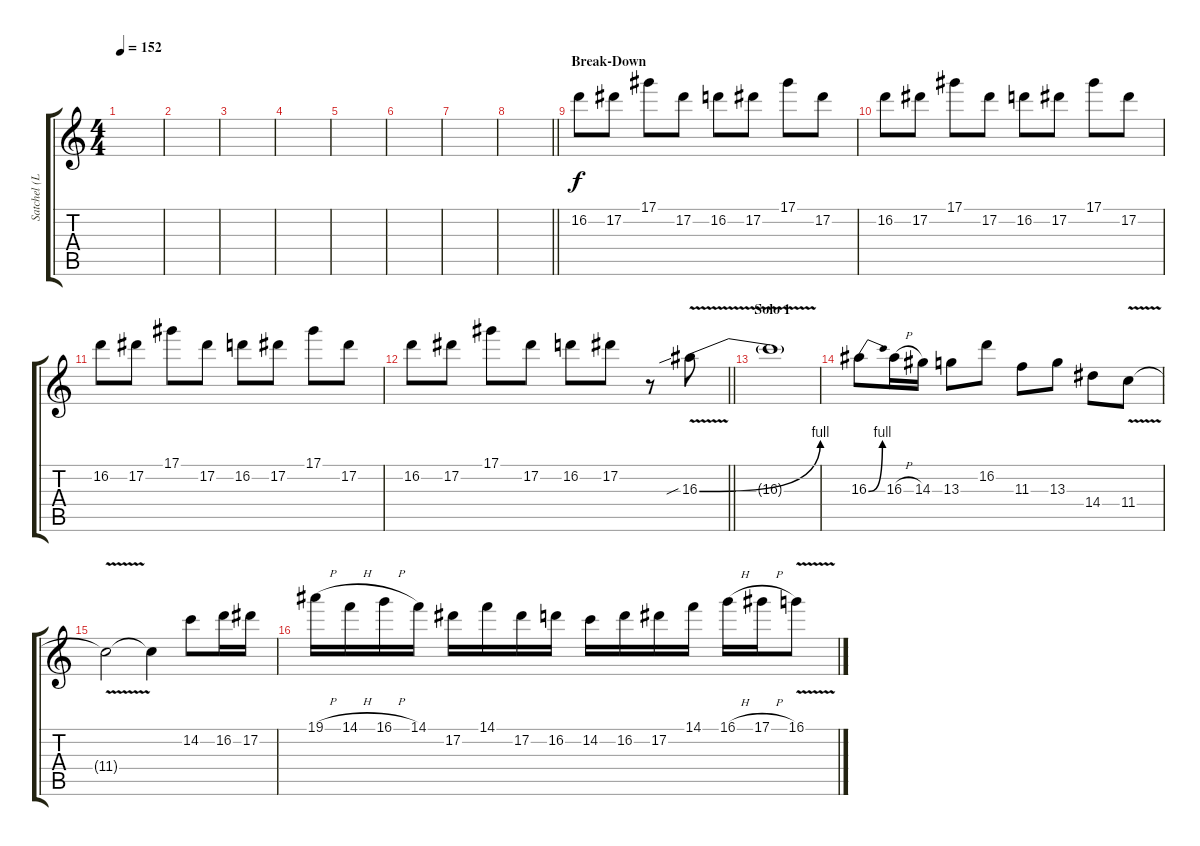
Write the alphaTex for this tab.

\track ("Satchel (Lead 2)" "Satchel (L") {instrument distortionguitar}
\staff {score tabs}
\tuning (Eb4 Bb3 Gb3 Db3 Ab2 Eb2) {hide}
\ts (4 4)
\tempo 152
\clef g2
\ks c
|
|
|
|
|
|
|
\barLineRight lightlight
|
\section ("" "Break-Down")
16.2.8{volume 8 instrument distortionguitar} 17.2.8 17.1.8 17.2.8 16.2.8 17.2.8 17.1.8 17.2.8 |
16.2.8 17.2.8 17.1.8 17.2.8 16.2.8 17.2.8 17.1.8 17.2.8 |
16.2.8 17.2.8 17.1.8 17.2.8 16.2.8 17.2.8 17.1.8 17.2.8 |
\barLineRight lightlight
16.2.8 17.2.8 17.1.8 17.2.8 16.2.8 17.2.8 r.8 16.3{be (bend 0 0 60 4) v sib}.8 |
\section ("" "Solo 1")
16.3{t}.1 |
16.3{be (bend 0 0 60 4)}.8 16.3{h}.16 14.3.16 13.3.8 16.2.8 11.3.8 13.3.8 14.4.8 11.4{v}.8 |
11.4{t}.2 11.4{t}.4 14.2.8 16.2.16 17.2.16 |
19.1{h}.16 14.1{h}.16 16.1{h}.16 14.1.16 17.2.16 14.1.16 17.2.16 16.2.16 14.2.16 16.2.16 17.2.16 14.1.16 16.1{h}.16 17.1{h}.16 16.1{v}.8
